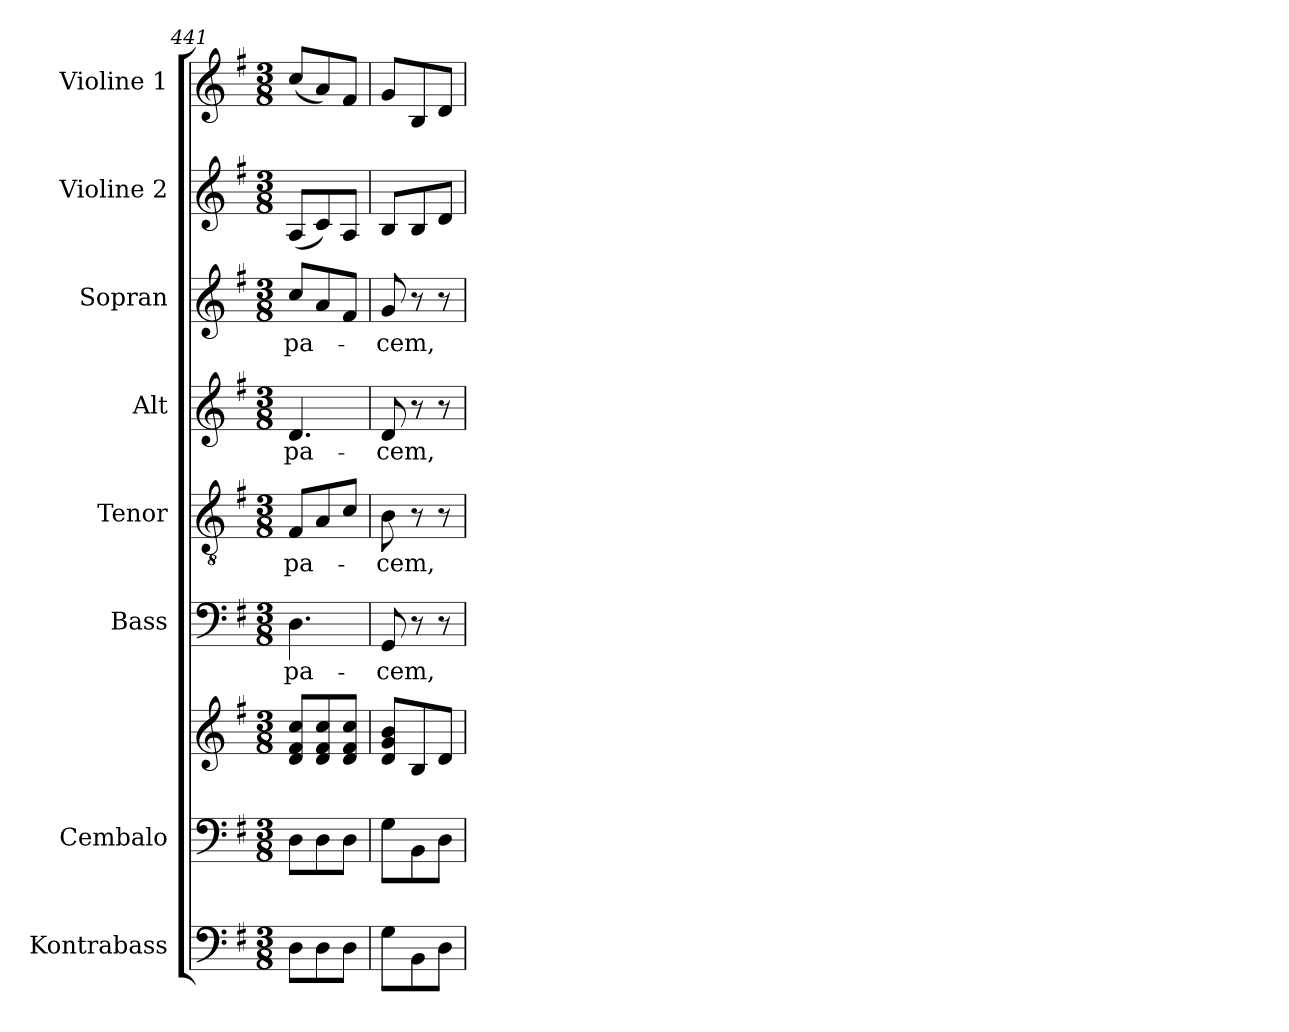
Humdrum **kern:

**kern	**kern	**kern	**kern	**text	**kern	**text	**kern	**text	**kern	**text	**kern	**kern
*part8	*part7	*part7	*part6	*part6	*part5	*part5	*part4	*part4	*part3	*part3	*part2	*part1
*staff9	*staff8	*staff7	*staff6	*staff6	*staff5	*staff5	*staff4	*staff4	*staff3	*staff3	*staff2	*staff1
*I"Kontrabass	*I"Cembalo	*	*I"Bass	*	*I"Tenor	*	*I"Alt	*	*I"Sopran	*	*I"Violine 2	*I"Violine 1
*I'Kb.	*I'Cemb.	*	*I'B.	*	*I'T.	*	*I'A.	*	*I'S.	*	*I'Vl. 2	*I'Vl. 1
*clefF4	*clefF4	*clefG2	*clefF4	*	*clefGv2	*	*clefG2	*	*clefG2	*	*clefG2	*clefG2
*ITrd7c12	*	*	*	*	*	*	*	*	*	*	*	*
*k[f#]	*k[f#]	*k[f#]	*k[f#]	*	*k[f#]	*	*k[f#]	*	*k[f#]	*	*k[f#]	*k[f#]
*G:	*G:	*G:	*G:	*	*G:	*	*G:	*	*G:	*	*G:	*G:
*M3/8	*M3/8	*M3/8	*M3/8	*	*M3/8	*	*M3/8	*	*M3/8	*	*M3/8	*M3/8
=441	=441	=441	=441	=441	=441	=441	=441	=441	=441	=441	=441	=441
!	!	!	!	!LO:LY:b	!	!LO:LY:b	!	!LO:LY:b	!	!LO:LY:b	!	!
8DD\L	8D\L	8d/ 8f#/ 8cc/L	4.D\	pa-	8F#/L	pa-	4.d/	pa-	8cc/L	pa-	(<8A/L	(<8cc/L
8DD\	8D\	8d/ 8f#/ 8cc/	.	.	8A/	.	.	.	8a/	.	8c/)	8a/)
8DD\J	8D\J	8d/ 8f#/ 8cc/J	.	.	8c/J	.	.	.	8f#/J	.	8A/J	8f#/J
=442	=442	=442	=442	=442	=442	=442	=442	=442	=442	=442	=442	=442
!	!	!	!	!LO:LY:b	!	!LO:LY:b	!	!LO:LY:b	!	!LO:LY:b	!	!
8GG\L	8G\L	8d/ 8g/ 8b/L	8GG/	-cem,	8B\	-cem,	8d/	-cem,	8g/	-cem,	8B/L	8g/L
8BBB\	8BB\	8B/	8r	.	8r	.	8r	.	8r	.	8B/	8B/
8DD\J	8D\J	8d/J	8r	.	8r	.	8r	.	8r	.	8d/J	8d/J
=	=	=	=	=	=	=	=	=	=	=	=	=
*-	*-	*-	*-	*-	*-	*-	*-	*-	*-	*-	*-	*-
